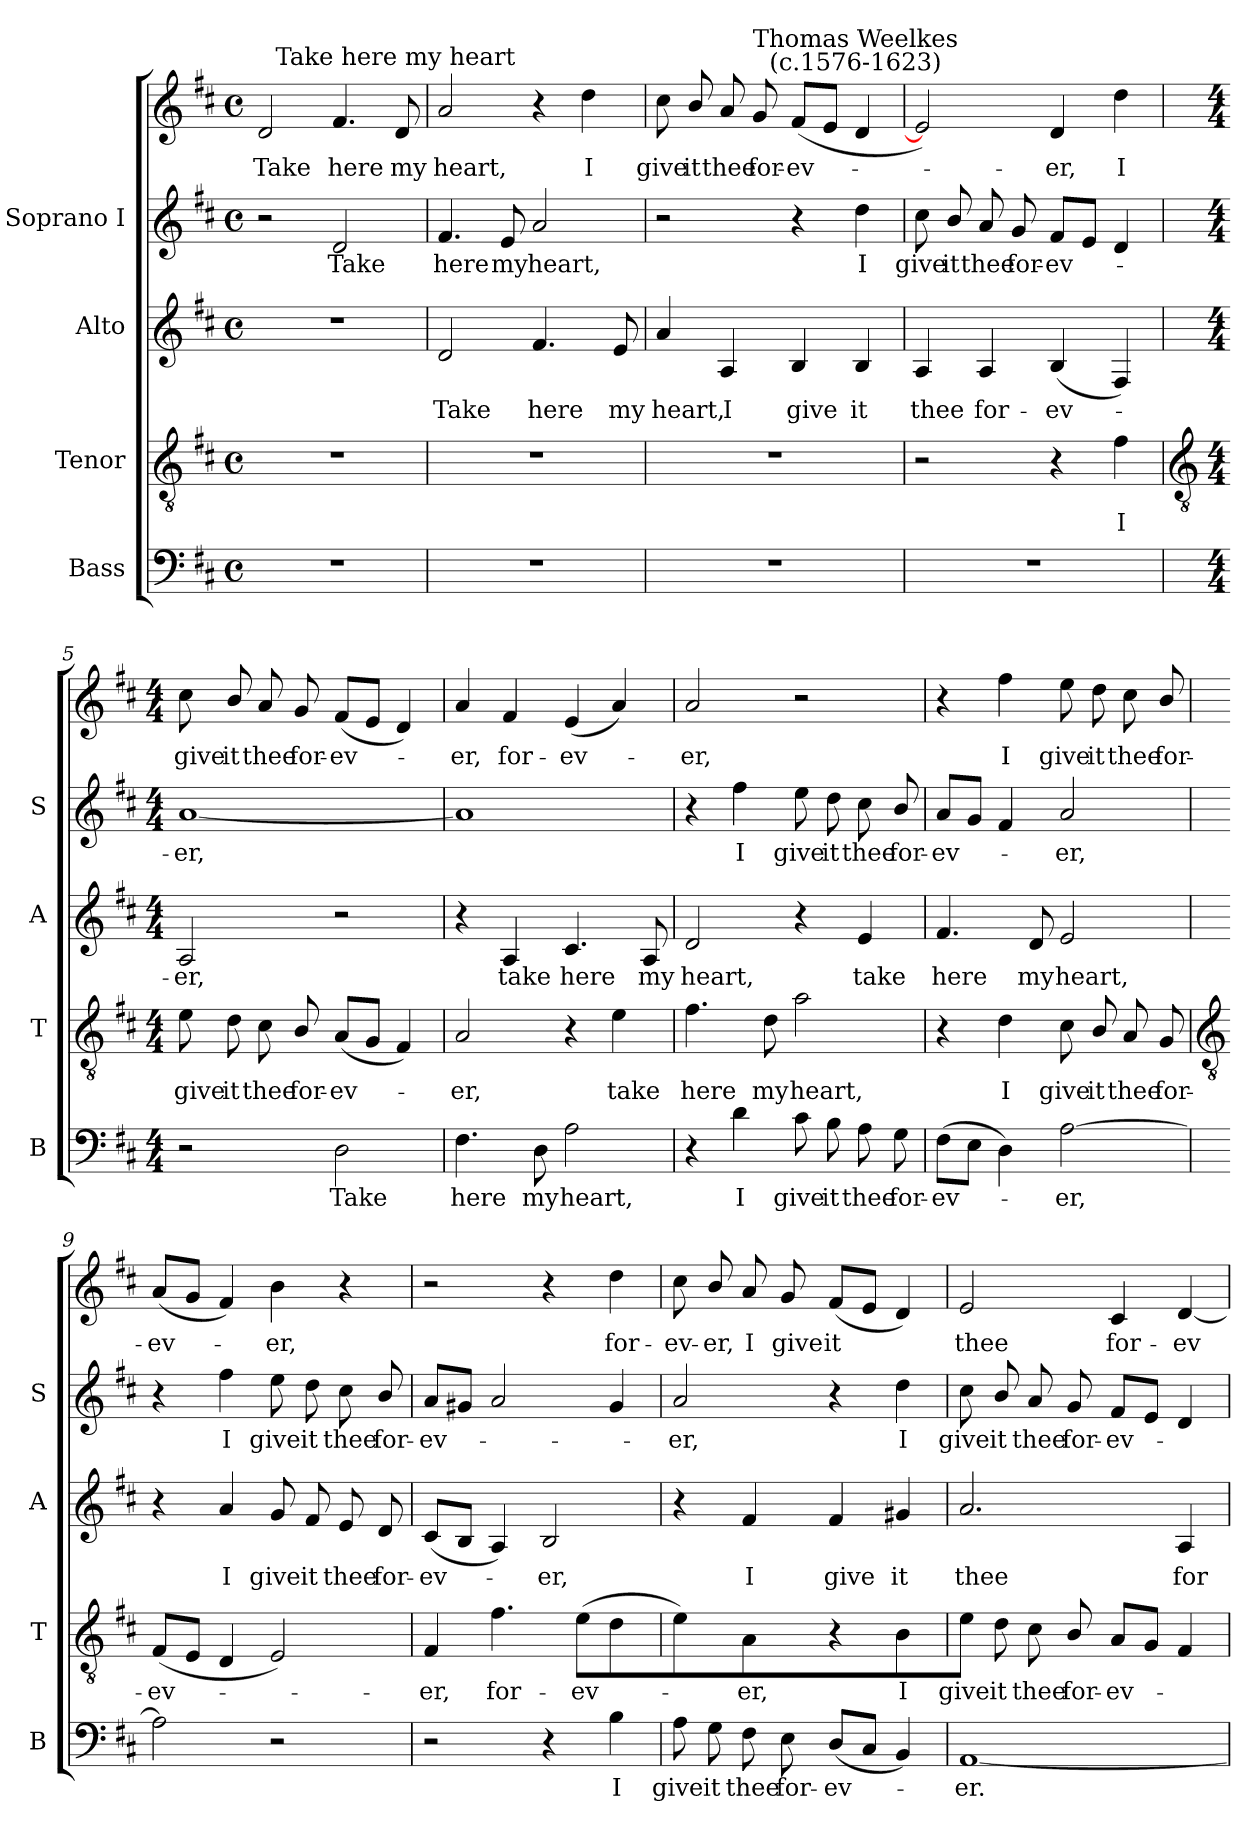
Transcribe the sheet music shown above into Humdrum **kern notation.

**kern	**text	**kern	**text	**kern	**text	**kern	**text	**kern	**text
*part4	*part4	*part3	*part3	*part2	*part2	*part1	*part1	*part1	*part1
*staff5	*staff5	*staff4	*staff4	*staff3	*staff3	*staff2	*staff2	*staff1	*staff1
*I"Bass	*	*I"Tenor	*	*I"Alto	*	*I"Soprano I	*	*	*
*I'B	*	*I'T	*	*I'A	*	*I'S	*	*	*
*clefF4	*	*clefGv2	*	*clefG2	*	*clefG2	*	*clefG2	*
*k[f#c#]	*	*k[f#c#]	*	*k[f#c#]	*	*k[f#c#]	*	*k[f#c#]	*
*D:	*	*D:	*	*D:	*	*D:	*	*D:	*
*M4/4	*	*M4/4	*	*M4/4	*	*M4/4	*	*M4/4	*
*met(c)	*	*met(c)	*	*met(c)	*	*met(c)	*	*met(c)	*
=1	=1	=1	=1	=1	=1	=1	=1	=1	=1
!	!	!	!	!	!	!	!	!	!LO:LY:b
1r	.	1r	.	1r	.	2r	.	2d	Take
!	!	!	!	!	!	!	!LO:LY:b	!	!LO:LY:b
.	.	.	.	.	.	2d	Take	4.f#	here
!	!	!	!	!	!	!	!	!LO:TX:a:cj:t=Take here my heart	!
!	!	!	!	!	!	!	!	!	!LO:LY:b
.	.	.	.	.	.	.	.	8d	my
=2	=2	=2	=2	=2	=2	=2	=2	=2	=2
!	!	!	!	!	!LO:LY:b	!	!LO:LY:b	!	!LO:LY:b
1r	.	1r	.	2d	Take	4.f#	here	2a	heart,
!	!	!	!	!	!	!	!LO:LY:b	!	!
.	.	.	.	.	.	8e	my	.	.
!	!	!	!	!	!LO:LY:b	!	!LO:LY:b	!	!
.	.	.	.	4.f#	here	2a	heart,	4r	.
!	!	!	!	!	!	!	!	!	!LO:LY:b
.	.	.	.	.	.	.	.	4dd	I
!	!	!	!	!	!LO:LY:b	!	!	!	!
.	.	.	.	8e	my	.	.	.	.
=3	=3	=3	=3	=3	=3	=3	=3	=3	=3
!	!	!	!	!	!LO:LY:b	!	!	!	!LO:LY:b
1r	.	1r	.	4a	heart,	2r	.	8cc#	give
!	!	!	!	!	!	!	!	!	!LO:LY:b
.	.	.	.	.	.	.	.	8b/	it
!	!	!	!	!	!LO:LY:b	!	!	!	!LO:LY:b
.	.	.	.	4A	I	.	.	8a	thee
!	!	!	!	!	!	!	!	!	!LO:LY:b
.	.	.	.	.	.	.	.	8g	for-
!	!	!	!	!	!LO:LY:b	!	!	!	!LO:LY:b
.	.	.	.	4B	give	4r	.	(<8f#L	-ev-
.	.	.	.	.	.	.	.	8eJ	.
!	!	!	!	!	!	!	!	!LO:TX:a:cj:t=Thomas Weelkes\n(c.1576-1623)	!
!	!	!	!	!	!LO:LY:b	!	!LO:LY:b	!	!
.	.	.	.	4B	it	4dd	I	4d	.
=4	=4	=4	=4	=4	=4	=4	=4	=4	=4
!	!	!	!	!	!LO:LY:b	!	!LO:LY:b	!	!
1r	.	2r	.	4A	thee	8cc#	give	2e])	.
!	!	!	!	!	!	!	!LO:LY:b	!	!
.	.	.	.	.	.	8b/	it	.	.
!	!	!	!	!	!LO:LY:b	!	!LO:LY:b	!	!
.	.	.	.	4A	for-	8a	thee	.	.
!	!	!	!	!	!	!	!LO:LY:b	!	!
.	.	.	.	.	.	8g	for-	.	.
!	!	!	!	!	!LO:LY:b	!	!LO:LY:b	!	!LO:LY:b
.	.	4r	.	(<4B	-ev-	8f#L	-ev-	4d	er,
.	.	.	.	.	.	8eJ	.	.	.
!	!	!	!LO:LY:b	!	!	!	!	!	!LO:LY:b
.	.	4f#	I	4F#)	.	4d	.	4dd	I
!!LO:LB:g=z
=5	=5	=5	=5	=5	=5	=5	=5	=5	=5
*	*	*clefGv2	*	*	*	*	*	*	*
*M4/4	*	*M4/4	*	*M4/4	*	*M4/4	*	*M4/4	*
!	!	!	!LO:LY:b	!	!LO:LY:b	!	!LO:LY:b	!	!LO:LY:b
2r	.	8e	give	2A	er,	[1a	er,	8cc#	-give
!	!	!	!LO:LY:b	!	!	!	!	!	!LO:LY:b
.	.	8d	it	.	.	.	.	8b/	it
!	!	!	!LO:LY:b	!	!	!	!	!	!LO:LY:b
.	.	8c#	thee	.	.	.	.	8a	thee
!	!	!	!LO:LY:b	!	!	!	!	!	!LO:LY:b
.	.	8B/	for-	.	.	.	.	8g	for-
!	!LO:LY:b	!	!LO:LY:b	!	!	!	!	!	!LO:LY:b
2D	Take	(<8AL	-ev-	2r	.	.	.	(<8f#L	-ev-
.	.	8GJ	.	.	.	.	.	8eJ	.
.	.	4F#)	.	.	.	.	.	4d)	.
=6	=6	=6	=6	=6	=6	=6	=6	=6	=6
!	!LO:LY:b	!	!LO:LY:b	!	!	!	!	!	!LO:LY:b
4.F#	here	2A	er,	4r	.	1a]	.	4a	er,
!	!	!	!	!	!LO:LY:b	!	!	!	!LO:LY:b
.	.	.	.	4A	take	.	.	4f#	for-
!	!LO:LY:b	!	!	!	!	!	!	!	!
8D	my	.	.	.	.	.	.	.	.
!	!LO:LY:b	!	!	!	!LO:LY:b	!	!	!	!LO:LY:b
2A	heart,	4r	.	4.c#	here	.	.	(<4e	-ev-
!	!	!	!LO:LY:b	!	!	!	!	!	!
.	.	4e	take	.	.	.	.	4a)	.
!	!	!	!	!	!LO:LY:b	!	!	!	!
.	.	.	.	8A	my	.	.	.	.
=7	=7	=7	=7	=7	=7	=7	=7	=7	=7
!	!	!	!LO:LY:b	!	!LO:LY:b	!	!	!	!LO:LY:b
4r	.	4.f#	here	2d	heart,	4r	.	2a	er,
!	!LO:LY:b	!	!	!	!	!	!LO:LY:b	!	!
4d	I	.	.	.	.	4ff#	I	.	.
!	!	!	!LO:LY:b	!	!	!	!	!	!
.	.	8d	my	.	.	.	.	.	.
!	!LO:LY:b	!	!LO:LY:b	!	!	!	!LO:LY:b	!	!
8c#	give	2a	heart,	4r	.	8ee	give	2r	.
!	!LO:LY:b	!	!	!	!	!	!LO:LY:b	!	!
8B	it	.	.	.	.	8dd	it	.	.
!	!LO:LY:b	!	!	!	!LO:LY:b	!	!LO:LY:b	!	!
8A	thee	.	.	4e	take	8cc#	thee	.	.
!	!LO:LY:b	!	!	!	!	!	!LO:LY:b	!	!
8G	for-	.	.	.	.	8b/	for-	.	.
=8	=8	=8	=8	=8	=8	=8	=8	=8	=8
!	!LO:LY:b	!	!	!	!LO:LY:b	!	!LO:LY:b	!	!
(>8F#L	-ev-	4r	.	4.f#	here	8aL	-ev-	4r	.
8EJ	.	.	.	.	.	8gJ	.	.	.
!	!	!	!LO:LY:b	!	!	!	!	!	!LO:LY:b
4D)	.	4d	I	.	.	4f#	.	4ff#	-I
!	!	!	!	!	!LO:LY:b	!	!	!	!
.	.	.	.	8d	my	.	.	.	.
!	!LO:LY:b	!	!LO:LY:b	!	!LO:LY:b	!	!LO:LY:b	!	!LO:LY:b
[2A	er,	8c#	give	2e	heart,	2a	er,	8ee	give
!	!	!	!LO:LY:b	!	!	!	!	!	!LO:LY:b
.	.	8B/	it	.	.	.	.	8dd	it
!	!	!	!LO:LY:b	!	!	!	!	!	!LO:LY:b
.	.	8A	thee	.	.	.	.	8cc#	thee
!	!	!	!LO:LY:b	!	!	!	!	!	!LO:LY:b
.	.	8G	for-	.	.	.	.	8b/	for-
!!LO:LB:g=z
=9	=9	=9	=9	=9	=9	=9	=9	=9	=9
*	*	*clefGv2	*	*	*	*	*	*	*
!	!	!	!LO:LY:b	!	!	!	!	!	!LO:LY:b
2A]	.	(<8F#L	-ev-	4r	.	4r	.	(<8aL	ev-
.	.	8EJ	.	.	.	.	.	8gJ	.
!	!	!	!	!	!LO:LY:b	!	!LO:LY:b	!	!
.	.	4D	.	4a	I	4ff#	I	4f#)	.
!	!	!	!	!	!LO:LY:b	!	!LO:LY:b	!	!LO:LY:b
2r	.	2E)	.	8g	give	8ee	give	4b	er,
!	!	!	!	!	!LO:LY:b	!	!LO:LY:b	!	!
.	.	.	.	8f#	it	8dd	it	.	.
!	!	!	!	!	!LO:LY:b	!	!LO:LY:b	!	!
.	.	.	.	8e	thee	8cc#	thee	4r	.
!	!	!	!	!	!LO:LY:b	!	!LO:LY:b	!	!
.	.	.	.	8d	for-	8b/	for-	.	.
=10	=10	=10	=10	=10	=10	=10	=10	=10	=10
!	!	!	!LO:LY:b	!	!LO:LY:b	!	!LO:LY:b	!	!
2r	.	4F#	er,	(<8c#L	-ev-	8aL	-ev-	2r	.
.	.	.	.	8BJ	.	8g#XJ	.	.	.
!	!	!	!LO:LY:b	!	!	!	!	!	!
.	.	4.f#	for-	4A)	.	2a	.	.	.
!	!	!	!	!	!LO:LY:b	!	!	!	!
4r	.	.	.	2B	er,	.	.	4r	.
!	!	!	!LO:LY:b	!	!	!	!	!	!
.	.	(>8eL	-ev-	.	.	.	.	.	.
!	!LO:LY:b	!	!	!	!	!	!	!	!LO:LY:b
4B	I	4d	.	.	.	4g#	.	4dd	-for-
=11	=11	=11	=11	=11	=11	=11	=11	=11	=11
!	!LO:LY:b	!	!	!	!	!	!LO:LY:b	!	!LO:LY:b
8A	give	4e)	.	4r	.	2a	er,	8cc#	ev-
!	!LO:LY:b	!	!	!	!	!	!	!	!LO:LY:b
8G	it	.	.	.	.	.	.	8b/	-er,
!	!LO:LY:b	!	!LO:LY:b	!	!LO:LY:b	!	!	!	!LO:LY:b
8F#	thee	4A	er,	4f#	I	.	.	8a	I
!	!LO:LY:b	!	!	!	!	!	!	!	!LO:LY:b
8E	for-	.	.	.	.	.	.	8g	give
!	!LO:LY:b	!	!	!	!LO:LY:b	!	!	!	!LO:LY:b
(<8DL	-ev-	4r	.	4f#	give	4r	.	(<8f#L	it
8C#J	.	.	.	.	.	.	.	8eJ	.
!	!	!	!LO:LY:b	!	!LO:LY:b	!	!LO:LY:b	!	!
4BB)	.	4B	I	4g#X	it	4dd	I	4d)	.
=12	=12	=12	=12	=12	=12	=12	=12	=12	=12
!	!LO:LY:b	!	!LO:LY:b	!	!LO:LY:b	!	!LO:LY:b	!	!LO:LY:b
[1AA	er.	8eJ	give	2.a	thee	8cc#	give	2e	thee
!	!	!	!LO:LY:b	!	!	!	!LO:LY:b	!	!
.	.	8d	it	.	.	8b/	it	.	.
!	!	!	!LO:LY:b	!	!	!	!LO:LY:b	!	!
.	.	8c#	thee	.	.	8a	thee	.	.
!	!	!	!LO:LY:b	!	!	!	!LO:LY:b	!	!
.	.	8B/	for-	.	.	8g	for-	.	.
!	!	!	!LO:LY:b	!	!	!	!LO:LY:b	!	!LO:LY:b
.	.	8AL	-ev-	.	.	8f#L	-ev-	4c#	for-
.	.	8GJ	.	.	.	8eJ	.	.	.
!	!	!	!	!	!LO:LY:b	!	!	!	!LO:LY:b
.	.	4F#	.	4A	for-	4d	.	[4d	-ev-
=	=	=	=	=	=	=	=	=	=
*-	*-	*-	*-	*-	*-	*-	*-	*-	*-
